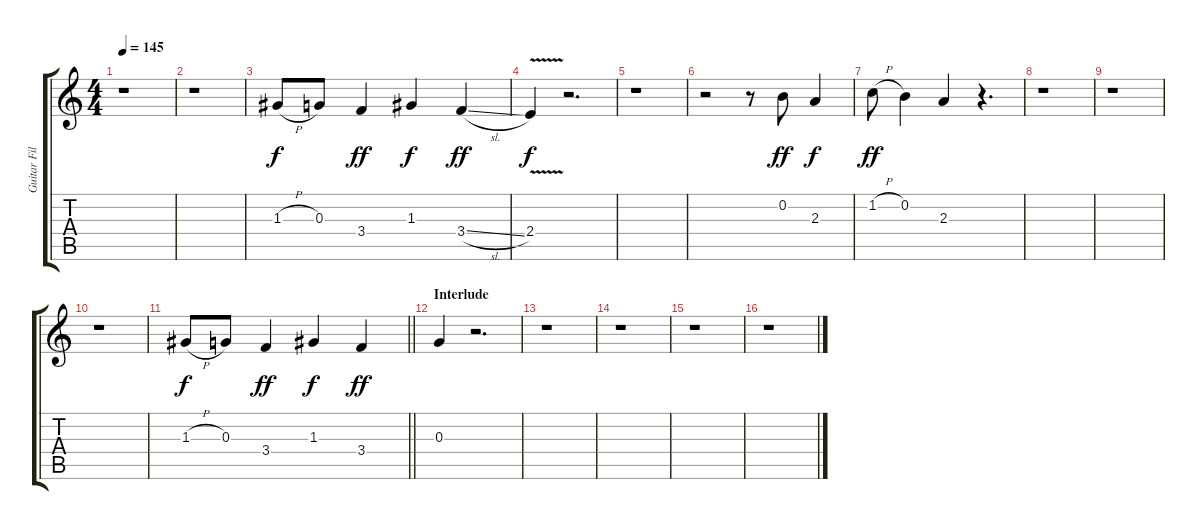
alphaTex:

\track ("Guitar Fills" "Guitar Fil") {instrument electricguitarjazz}
\staff {score tabs}
\tuning (E4 B3 G3 D3 A2 E2) {hide}
\ts (4 4)
\tempo 145
\clef g2
\ks c
r.1{dy ff} |
r.1 |
1.3{h}.8{dy f} 0.3.8 3.4.4{dy ff} 1.3.4{dy f} 3.4{sl}.4{dy ff} |
2.4{v}.4{dy f} r.2{d} |
r.1 |
r.2 r.8 0.2.8{dy ff} 2.3.4{dy f} |
1.2{h}.8{dy ff} 0.2.4 2.3.4 r.4{d} |
r.1 |
r.1 |
r.1 |
\barLineRight lightlight
1.3{h}.8{dy f} 0.3.8 3.4.4{dy ff} 1.3.4{dy f} 3.4.4{dy ff} |
\section ("" "Interlude")
0.3.4 r.2{d} |
r.1 |
r.1 |
r.1 |
r.1
